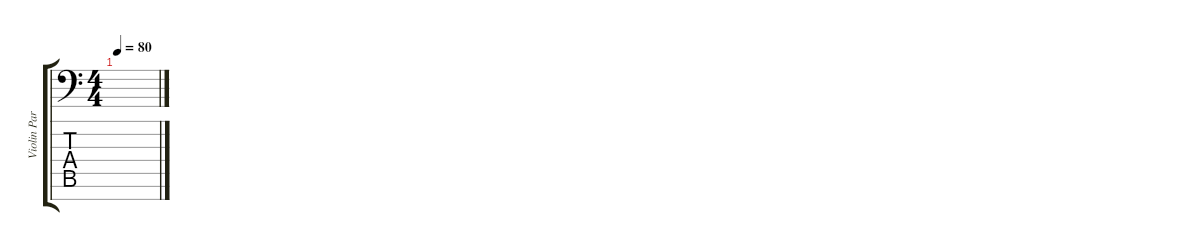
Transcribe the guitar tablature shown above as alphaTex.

\track ("Violin Parts" "Violin Par") {instrument overdrivenguitar}
\staff {score tabs}
\tuning (E5 B4 G4 D4 A3 E3 C-1) {hide}
\ts (4 4)
\tempo 80
\clef f4
\ks c
